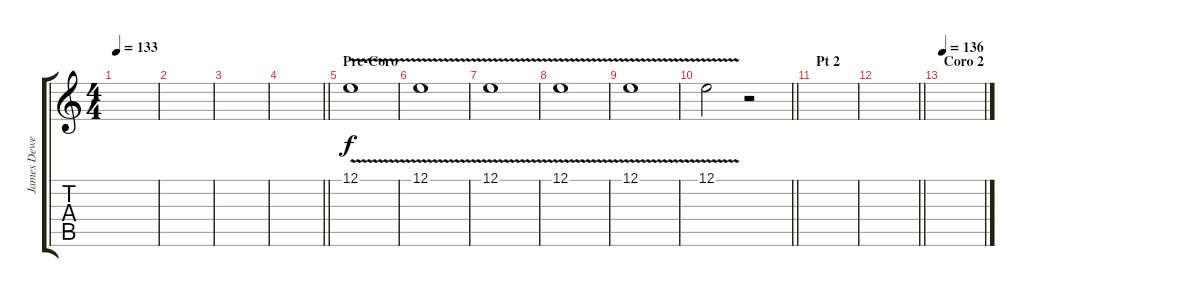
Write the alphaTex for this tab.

\track ("James Dewees [Keyboard/FX]" "James Dewe") {instrument applause}
\staff {score tabs}
\tuning (E4 B3 G3 D3 A2 E2) {hide}
\ts (4 4)
\tempo 133
\clef g2
\ks c
|
|
|
\barLineRight lightlight
|
\section ("" "Pre-Coro")
12.1{v}.1{volume 16} |
12.1{v}.1 |
12.1{v}.1 |
12.1{v}.1 |
12.1{v}.1 |
\barLineRight lightlight
12.1{v}.2 r.2 |
\section ("" "Pt 2")
|
\barLineRight lightlight
|
\section ("" "Coro 2")
\tempo 136
